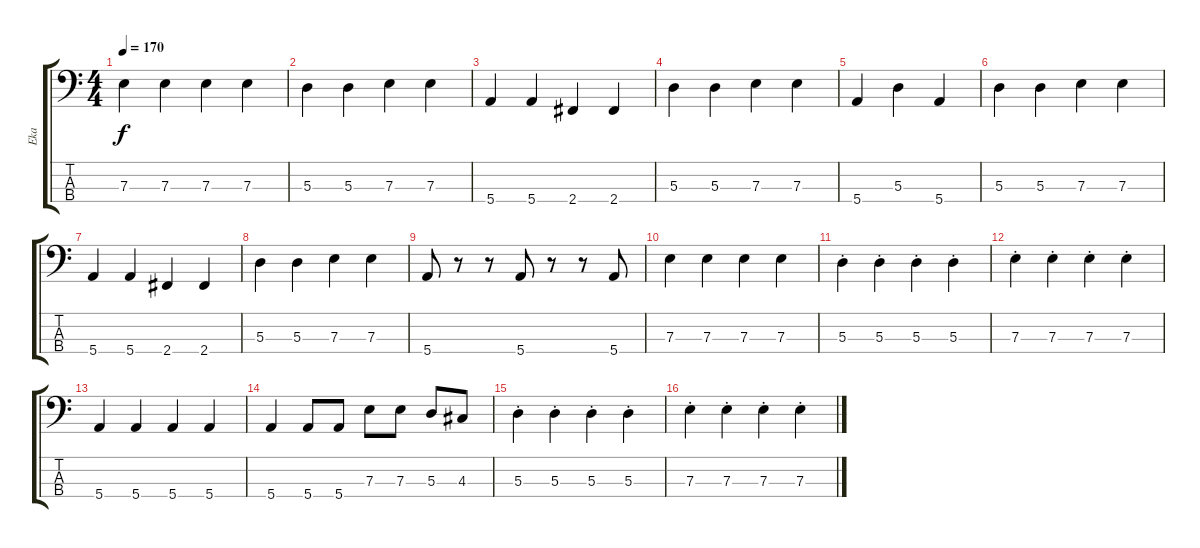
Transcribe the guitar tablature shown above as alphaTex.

\track ("Eka" "Eka") {instrument electricbasspick}
\staff {score tabs}
\tuning (G2 D2 A1 E1) {hide}
\ts (4 4)
\tempo 170
\clef f4
\ks c
7.3.4{dy f} 7.3.4 7.3.4 7.3.4 |
5.3.4 5.3.4 7.3.4 7.3.4 |
5.4.4 5.4.4 2.4.4 2.4.4 |
5.3.4 5.3.4 7.3.4 7.3.4 |
5.4.4 5.3.4 5.4.4 |
5.3.4 5.3.4 7.3.4 7.3.4 |
5.4.4 5.4.4 2.4.4 2.4.4 |
5.3.4 5.3.4 7.3.4 7.3.4 |
5.4.8 r.8 r.8 5.4.8 r.8 r.8 5.4.8 |
7.3.4 7.3.4 7.3.4 7.3.4 |
5.3{st}.4 5.3{st}.4 5.3{st}.4 5.3{st}.4 |
7.3{st}.4 7.3{st}.4 7.3{st}.4 7.3{st}.4 |
5.4.4 5.4.4 5.4.4 5.4.4 |
5.4.4 5.4.8 5.4.8 7.3.8 7.3.8 5.3.8 4.3.8 |
5.3{st}.4 5.3{st}.4 5.3{st}.4 5.3{st}.4 |
7.3{st}.4 7.3{st}.4 7.3{st}.4 7.3{st}.4
